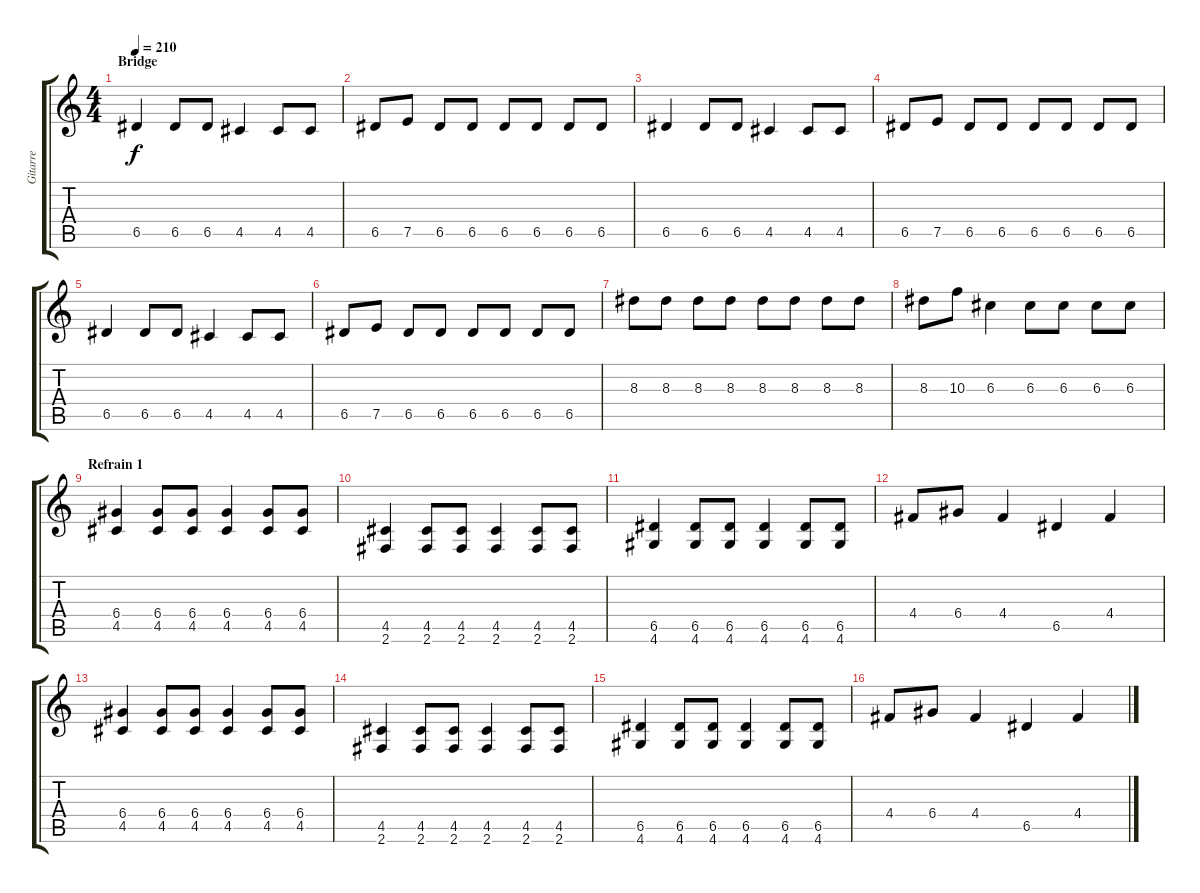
\track ("Gitarre" "Gitarre") {instrument distortionguitar}
\staff {score tabs}
\tuning (E4 B3 G3 D3 A2 E2) {hide}
\ts (4 4)
\section ("" "Bridge")
\tempo 210
\clef g2
\ks c
6.5.4{dy f} 6.5.8 6.5.8 4.5.4 4.5.8 4.5.8 |
6.5.8 7.5.8 6.5.8 6.5.8 6.5.8 6.5.8 6.5.8 6.5.8 |
6.5.4 6.5.8 6.5.8 4.5.4 4.5.8 4.5.8 |
6.5.8 7.5.8 6.5.8 6.5.8 6.5.8 6.5.8 6.5.8 6.5.8 |
6.5.4 6.5.8 6.5.8 4.5.4 4.5.8 4.5.8 |
6.5.8 7.5.8 6.5.8 6.5.8 6.5.8 6.5.8 6.5.8 6.5.8 |
8.3.8 8.3.8 8.3.8 8.3.8 8.3.8 8.3.8 8.3.8 8.3.8 |
8.3.8 10.3.8 6.3.4 6.3.8 6.3.8 6.3.8 6.3.8 |
\section ("" "Refrain 1")
(6.4 4.5).4 (6.4 4.5).8 (6.4 4.5).8 (6.4 4.5).4 (6.4 4.5).8 (6.4 4.5).8 |
(4.5 2.6).4 (4.5 2.6).8 (4.5 2.6).8 (4.5 2.6).4 (4.5 2.6).8 (4.5 2.6).8 |
(6.5 4.6).4 (6.5 4.6).8 (6.5 4.6).8 (6.5 4.6).4 (6.5 4.6).8 (6.5 4.6).8 |
4.4.8 6.4.8 4.4.4 6.5.4 4.4.4 |
(6.4 4.5).4 (6.4 4.5).8 (6.4 4.5).8 (6.4 4.5).4 (6.4 4.5).8 (6.4 4.5).8 |
(4.5 2.6).4 (4.5 2.6).8 (4.5 2.6).8 (4.5 2.6).4 (4.5 2.6).8 (4.5 2.6).8 |
(6.5 4.6).4 (6.5 4.6).8 (6.5 4.6).8 (6.5 4.6).4 (6.5 4.6).8 (6.5 4.6).8 |
4.4.8 6.4.8 4.4.4 6.5.4 4.4.4
